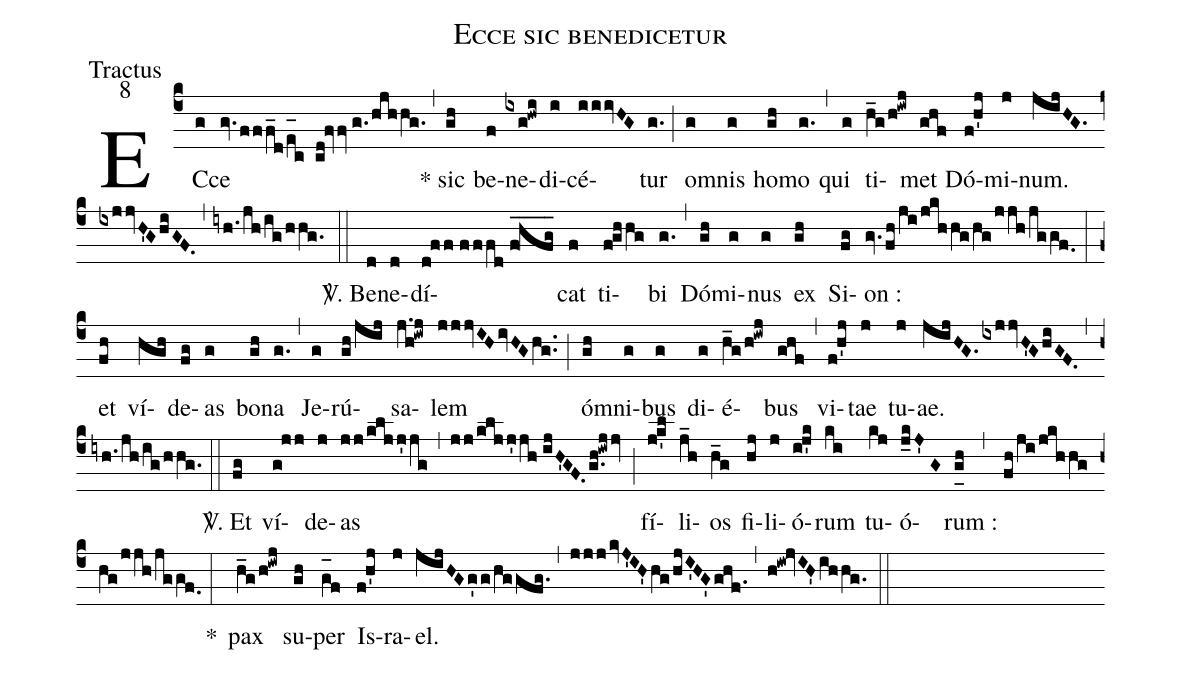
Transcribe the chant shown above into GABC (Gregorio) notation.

name:Ecce sic benedicetur;
office-part:Tractus;
mode:8;
%%
(c4) EC(g)ce(gv.fff_d/e_[oh:h]c cd!fvv//g./hjhhg.) (,) * sic(gh) be(f)ne(ixg!hwi)di(i)cé(iiivHG)tur(g.) (;) o(g)mnis(g) ho(gh)mo(g.) (,) qui(g) ti(h_g/h!iwj)met(ghf) Dó(f!h'j)mi(j)num.(jijHG.ixjjvH'GhiGF.) (,) (iyh./jh/ig/hhg.) (::)
<sp>V/</sp>. Be(d)ne(d)dí(d!ff//fffd//f_!h_f_g_)cat(f) ti(fghhg)bi(g.) (,) Dó(gh)mi(g)nus(g) ex(gh) Si(fg)on :(gv.fh/ji/jkhhg/hg/jjh/jggf.0) (:) et(fh) ví(hgh)de(fg)as(g) bo(gh)na(g.) (,) Je(g)rú(gh/jij)sa(j.h!iwj)lem(jjjvIHivHGhg..) (;) ó(gh)mni(g)bus(g) di(g)é(h_g/h!iwj)bus(ghf) (,) vi(f!h'j)tae(j) tu(j)ae.(jijHG.ixjjvH'GhiGF.) (,) (iyh./jh/ig/hhg.) (::)
<sp>V/</sp>. Et(fg) ví(g!jj)de(j)as(jj/kljj'jg) (,) (jj/kljj'jh//ijH'GF.g.h!iwjjv) (;) fí(jk'l)li(j_h)os(h_g) fi(hj)li(j)ó(ij'k)rum(ki) tu(kj)ó(j_kJ'//G)rum :(g_[uh:l]h) (,) (fh/ji/jkhhg/hg/jjh/jggf.0) <clear>*(:) pax(h_g/h!iwj) su(gh)per(g_[oh:h]f) Is(f!h'j)ra(j)el.(jijHGg'g/hggfg.) (,) (jjjkvJ'IH'hg/hjI'HG'ghf.1) (,) (h!iw!jvIH'ihhg.) (::)
